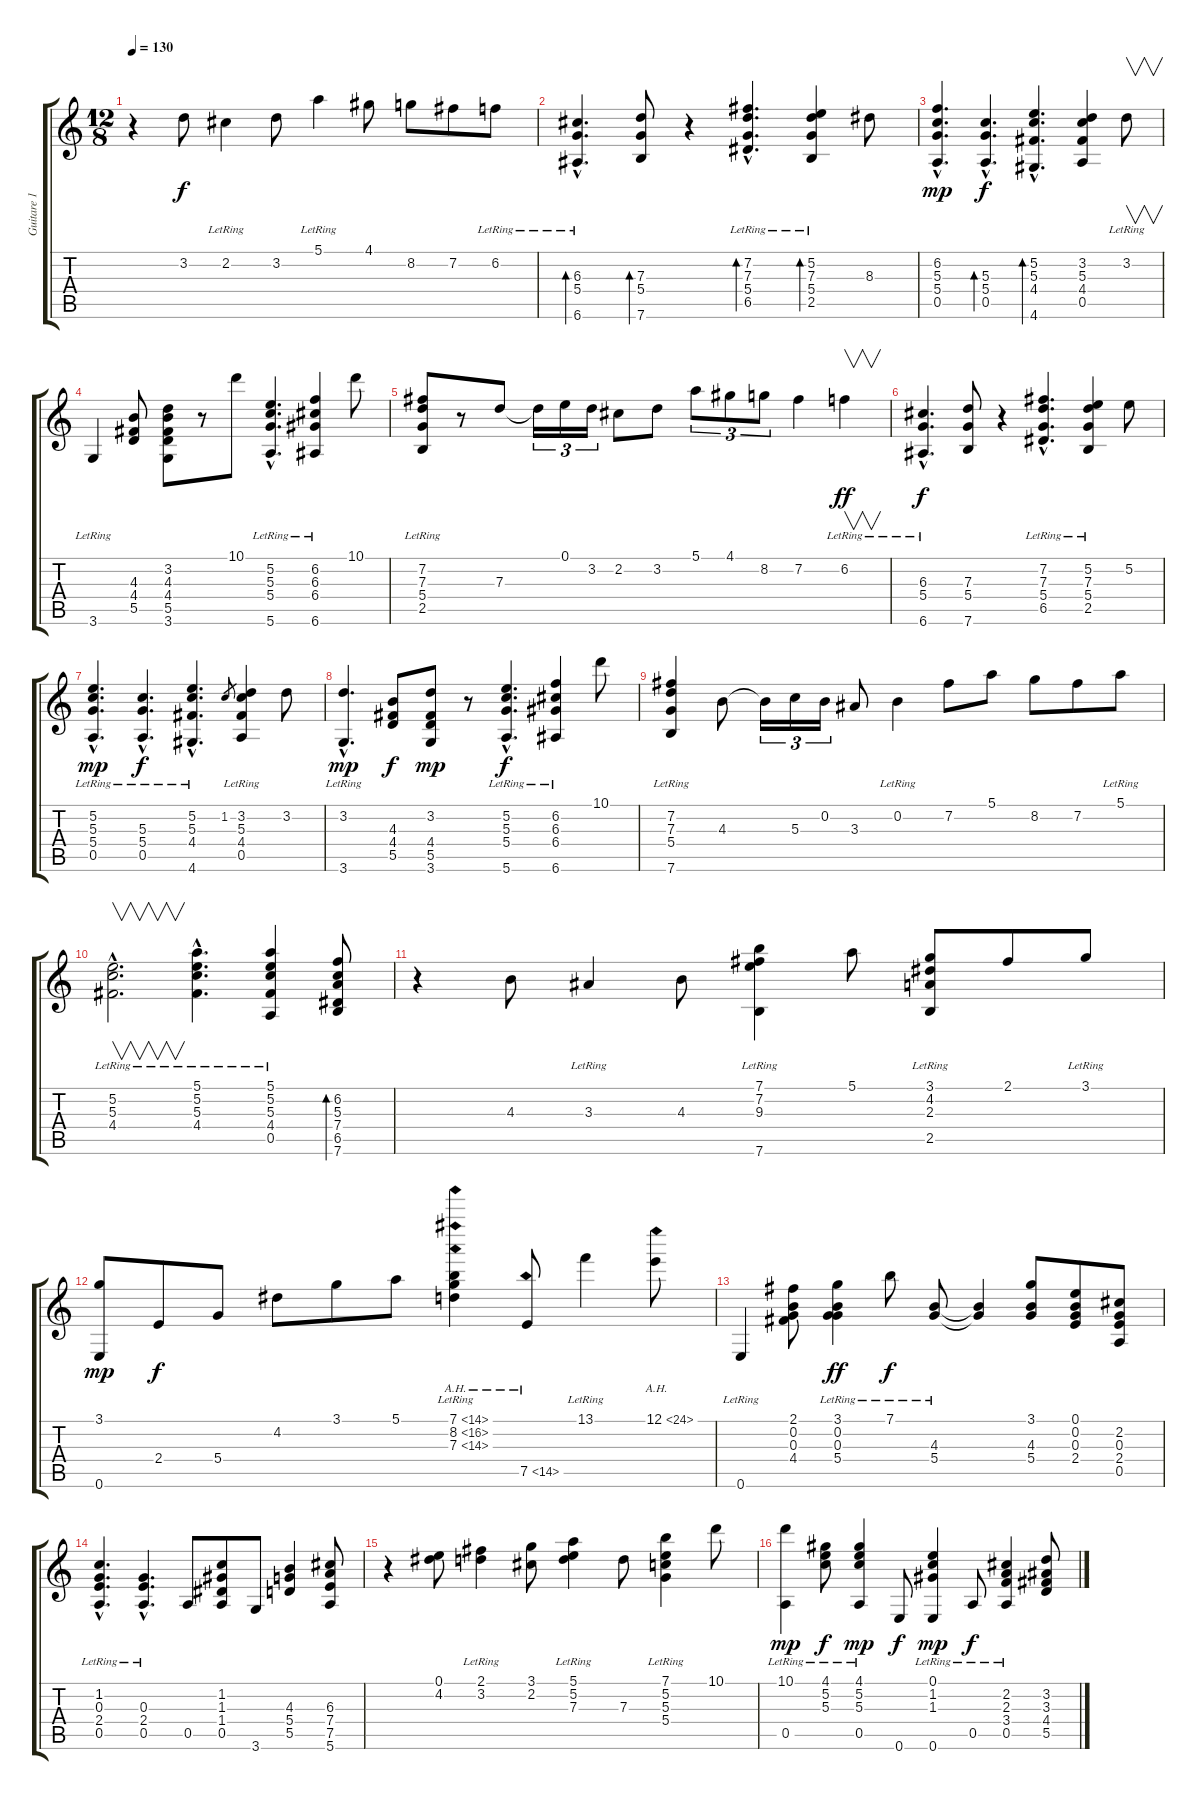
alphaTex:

\track ("Guitare 1" "Guitare 1") {instrument acousticguitarsteel}
\staff {score tabs}
\tuning (E4 B3 G3 D3 A2 E2) {hide}
\ts (12 8)
\tempo 130
\clef g2
\ks c
r.4{dy f instrument acousticguitarsteel} 3.2.8 2.2{lr}.4 3.2.8 5.1{lr}.4 4.1.8 8.2.8 7.2.8 6.2{lr}.8 |
(6.3{hac} 5.4{hac} 6.6{hac lr}).4{d bd 240} (7.3 5.4 7.6).8{bd 240} r.4 (7.2{hac} 7.3{hac} 5.4{hac} 6.5{hac lr}).4{d bd 240} (5.2 7.3 5.4 2.5{lr}).4{bd 240} 8.3.8 |
(6.2{hac} 5.3{hac} 5.4{hac} 0.5{hac}).4{d dy mp} (5.3{hac} 5.4{hac} 0.5{hac}).4{d bd 240 dy f} (5.2{hac} 5.3{hac} 4.4{hac} 4.6{hac}).4{d bd 240} (3.2 5.3 4.4 0.5).4 3.2{lr}.8{v} |
3.6{lr}.4 (4.3 4.4 5.5).8 (3.2 4.3 4.4 5.5 3.6).8 r.8 10.1.8 (5.2{hac} 5.3{hac} 5.4{hac} 5.6{hac lr}).4{d} (6.2 6.3 6.4 6.6{lr}).4 10.1.8 |
(7.2 7.3 5.4 2.5{lr}).8 r.8 7.3.8 7.3{t}.16{tu (3 2)} 0.1.16{tu (3 2)} 3.2.16{tu (3 2)} 2.2.8 3.2.8 5.1.8{tu (3 2)} 4.1.8{tu (3 2)} 8.2.8{tu (3 2)} 7.2.4 6.2{lr}.4{v dy ff} |
(6.3{hac} 5.4{hac} 6.6{hac lr}).4{d dy f} (7.3 5.4 7.6).8 r.4 (7.2{hac} 7.3{hac} 5.4{hac} 6.5{hac lr}).4{d} (5.2 7.3 5.4 2.5{lr}).4 5.2.8 |
(5.2{hac} 5.3{hac} 5.4{hac} 0.5{hac lr}).4{d dy mp} (5.3{hac} 5.4{hac} 0.5{hac lr}).4{d dy f} (5.2{hac} 5.3{hac} 4.4{hac} 4.6{hac lr}).4{d} 1.2.8{gr} (3.2 5.3 4.4 0.5{lr}).4 3.2.8 |
(3.2{hac} 3.6{hac lr}).4{d dy mp} (4.3 4.4 5.5).8{dy f} (3.2 4.4 5.5 3.6).8{dy mp} r.8 (5.2{hac} 5.3{hac} 5.4{hac} 5.6{hac lr}).4{d dy f} (6.2 6.3 6.4 6.6{lr}).4 10.1.8 |
(7.2 7.3 5.4 7.6{lr}).4 4.3.8 4.3{t}.16{tu (3 2)} 5.3.16{tu (3 2)} 0.2.16{tu (3 2)} 3.3.8 0.2{lr}.4 7.2.8 5.1.8 8.2.8 7.2.8 5.1{lr}.8 |
(5.2{hac} 5.3{hac} 4.4{hac lr}).2{v d} (5.1{hac} 5.2{hac} 5.3{hac} 4.4{hac lr}).4{d} (5.1 5.2 5.3 4.4 0.5{lr}).4 (6.2 5.3 7.4 6.5 7.6).8{bd 240} |
r.4 4.3.8 3.3{lr}.4 4.3.8 (7.1{lr} 7.2{lr} 9.3{lr} 7.6{lr}).4 5.1.8 (3.1{lr} 4.2{lr} 2.3{lr} 2.5{lr}).8 2.1.8 3.1{lr}.8 |
(3.1 0.6).8{dy mp} 2.4.8{dy f} 5.4.8 4.2.8 3.1.8 5.1.8 (7.1{ah 7} 8.2{ah 8} 7.3{ah 7 lr}).4 7.5{ah 7}.8 13.1{lr}.4 12.1{ah 12}.8 |
0.6{lr}.4 (2.1 0.2 0.3 4.4).8 (3.1 0.2 0.3 5.4{lr}).4{dy ff} 7.1{lr}.8{dy f} (4.3{lr} 5.4{lr}).8 (4.3{t} 5.4{t}).4 (3.1 4.3 5.4).8 (0.1 0.2 0.3 2.4).8 (2.2 0.3 2.4 0.5).8 |
(1.2{hac} 0.3{hac} 2.4{hac} 0.5{hac lr}).4{d} (0.3{hac} 2.4{hac} 0.5{hac lr}).4{d} 0.5.8 (1.2 1.3 1.4 0.5).8 3.6.8 (4.3 5.4 5.5).4 (6.3 7.4 7.5 5.6).8 |
r.4 (0.1 4.2).8 (2.1 3.2{lr}).4 (3.1 2.2).8 (5.1 5.2 7.3{lr}).4 7.3.8 (7.1 5.2 5.3{lr} 5.4).4 10.1.8 |
(10.1 0.5{lr}).4{dy mp} (4.1{lr} 5.2{lr} 5.3{lr}).8{dy f} (4.1 5.2 5.3 0.5{lr}).4{dy mp} 0.6.8{dy f} (0.1 1.2 1.3{lr} 0.6).4{dy mp} 0.5{lr}.8{dy f} (2.2 2.3 3.4 0.5{lr}).4 (3.2 3.3 4.4 5.5).8
